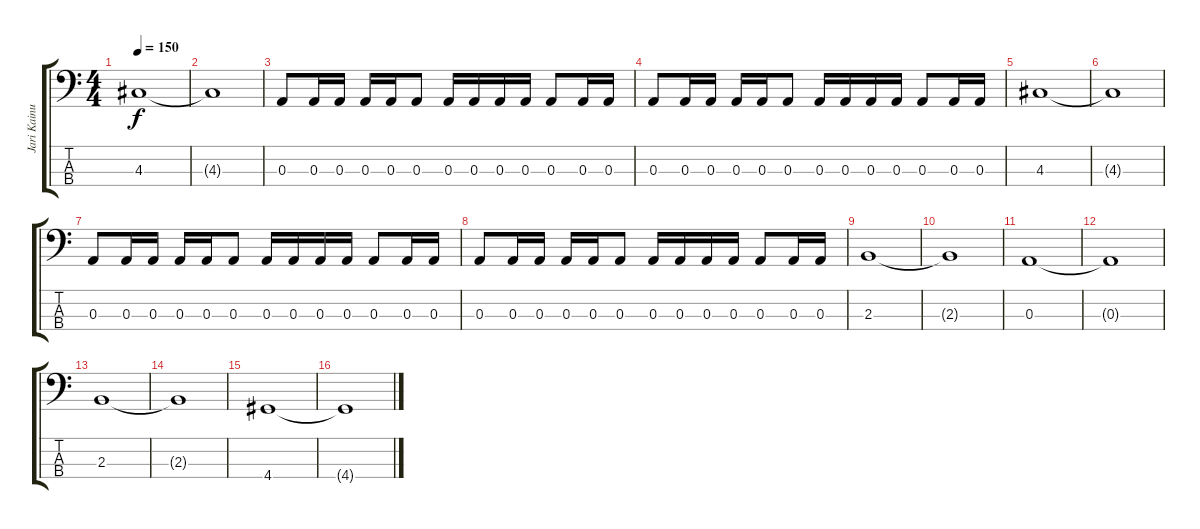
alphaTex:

\track ("Jari Kainulainen" "Jari Kainu") {instrument electricbasspick}
\staff {score tabs}
\tuning (G2 D2 A1 E1) {hide}
\ts (4 4)
\tempo 150
\clef f4
\ks c
4.3.1{dy f} |
4.3{t}.1 |
0.3.8 0.3.16 0.3.16 0.3.16 0.3.16 0.3.8 0.3.16 0.3.16 0.3.16 0.3.16 0.3.8 0.3.16 0.3.16 |
0.3.8 0.3.16 0.3.16 0.3.16 0.3.16 0.3.8 0.3.16 0.3.16 0.3.16 0.3.16 0.3.8 0.3.16 0.3.16 |
4.3.1 |
4.3{t}.1 |
0.3.8 0.3.16 0.3.16 0.3.16 0.3.16 0.3.8 0.3.16 0.3.16 0.3.16 0.3.16 0.3.8 0.3.16 0.3.16 |
0.3.8 0.3.16 0.3.16 0.3.16 0.3.16 0.3.8 0.3.16 0.3.16 0.3.16 0.3.16 0.3.8 0.3.16 0.3.16 |
2.3.1 |
2.3{t}.1 |
0.3.1 |
0.3{t}.1 |
2.3.1 |
2.3{t}.1 |
4.4.1 |
4.4{t}.1
